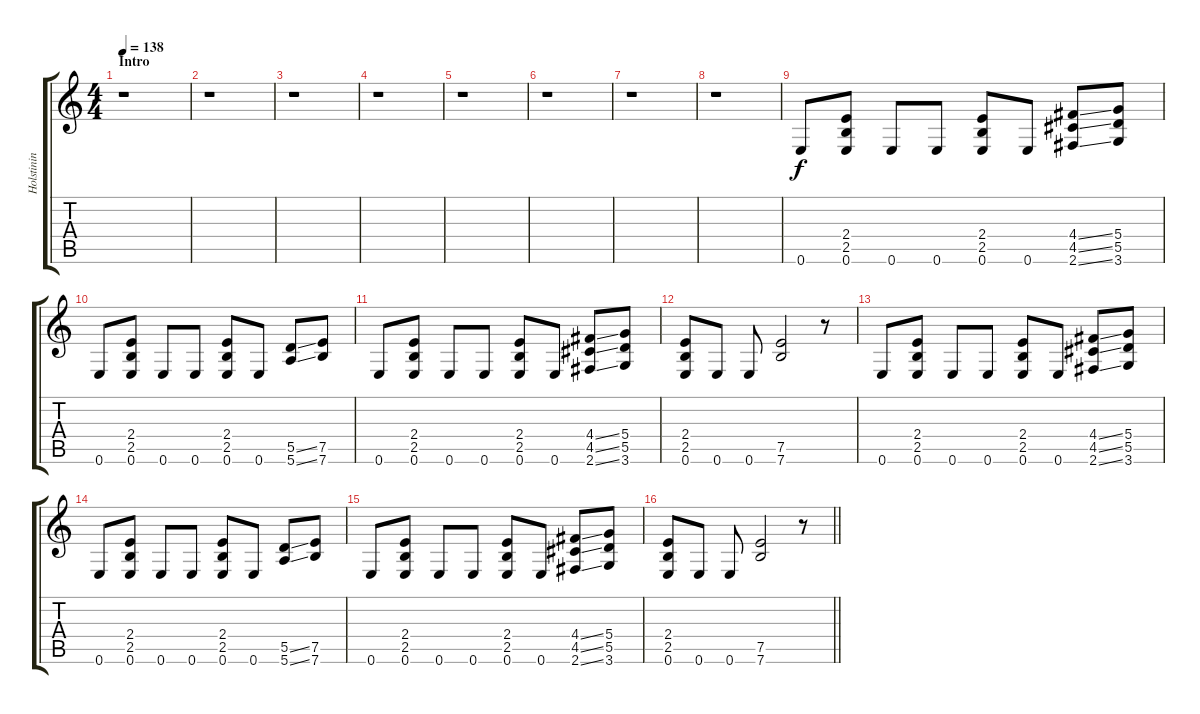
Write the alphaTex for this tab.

\track ("Holstinin" "Holstinin") {instrument distortionguitar}
\staff {score tabs}
\tuning (E4 B3 G3 D3 A2 E2) {hide}
\ts (4 4)
\section ("" "Intro")
\tempo 138
\clef g2
\ks c
r.1{dy f instrument distortionguitar} |
r.1 |
r.1 |
r.1 |
r.1 |
r.1 |
r.1 |
r.1 |
0.6.8 (2.4 2.5 0.6).8 0.6.8 0.6.8 (2.4 2.5 0.6).8 0.6.8 (4.4{ss} 4.5{ss} 2.6{ss}).8 (5.4 5.5 3.6).8 |
0.6.8 (2.4 2.5 0.6).8 0.6.8 0.6.8 (2.4 2.5 0.6).8 0.6.8 (5.5{ss} 5.6{ss}).8 (7.5 7.6).8 |
0.6.8 (2.4 2.5 0.6).8 0.6.8 0.6.8 (2.4 2.5 0.6).8 0.6.8 (4.4{ss} 4.5{ss} 2.6{ss}).8 (5.4 5.5 3.6).8 |
(2.4 2.5 0.6).8 0.6.8 0.6.8 (7.5 7.6).2 r.8 |
0.6.8 (2.4 2.5 0.6).8 0.6.8 0.6.8 (2.4 2.5 0.6).8 0.6.8 (4.4{ss} 4.5{ss} 2.6{ss}).8 (5.4 5.5 3.6).8 |
0.6.8 (2.4 2.5 0.6).8 0.6.8 0.6.8 (2.4 2.5 0.6).8 0.6.8 (5.5{ss} 5.6{ss}).8 (7.5 7.6).8 |
0.6.8 (2.4 2.5 0.6).8 0.6.8 0.6.8 (2.4 2.5 0.6).8 0.6.8 (4.4{ss} 4.5{ss} 2.6{ss}).8 (5.4 5.5 3.6).8 |
\barLineRight lightlight
(2.4 2.5 0.6).8 0.6.8 0.6.8 (7.5 7.6).2 r.8
